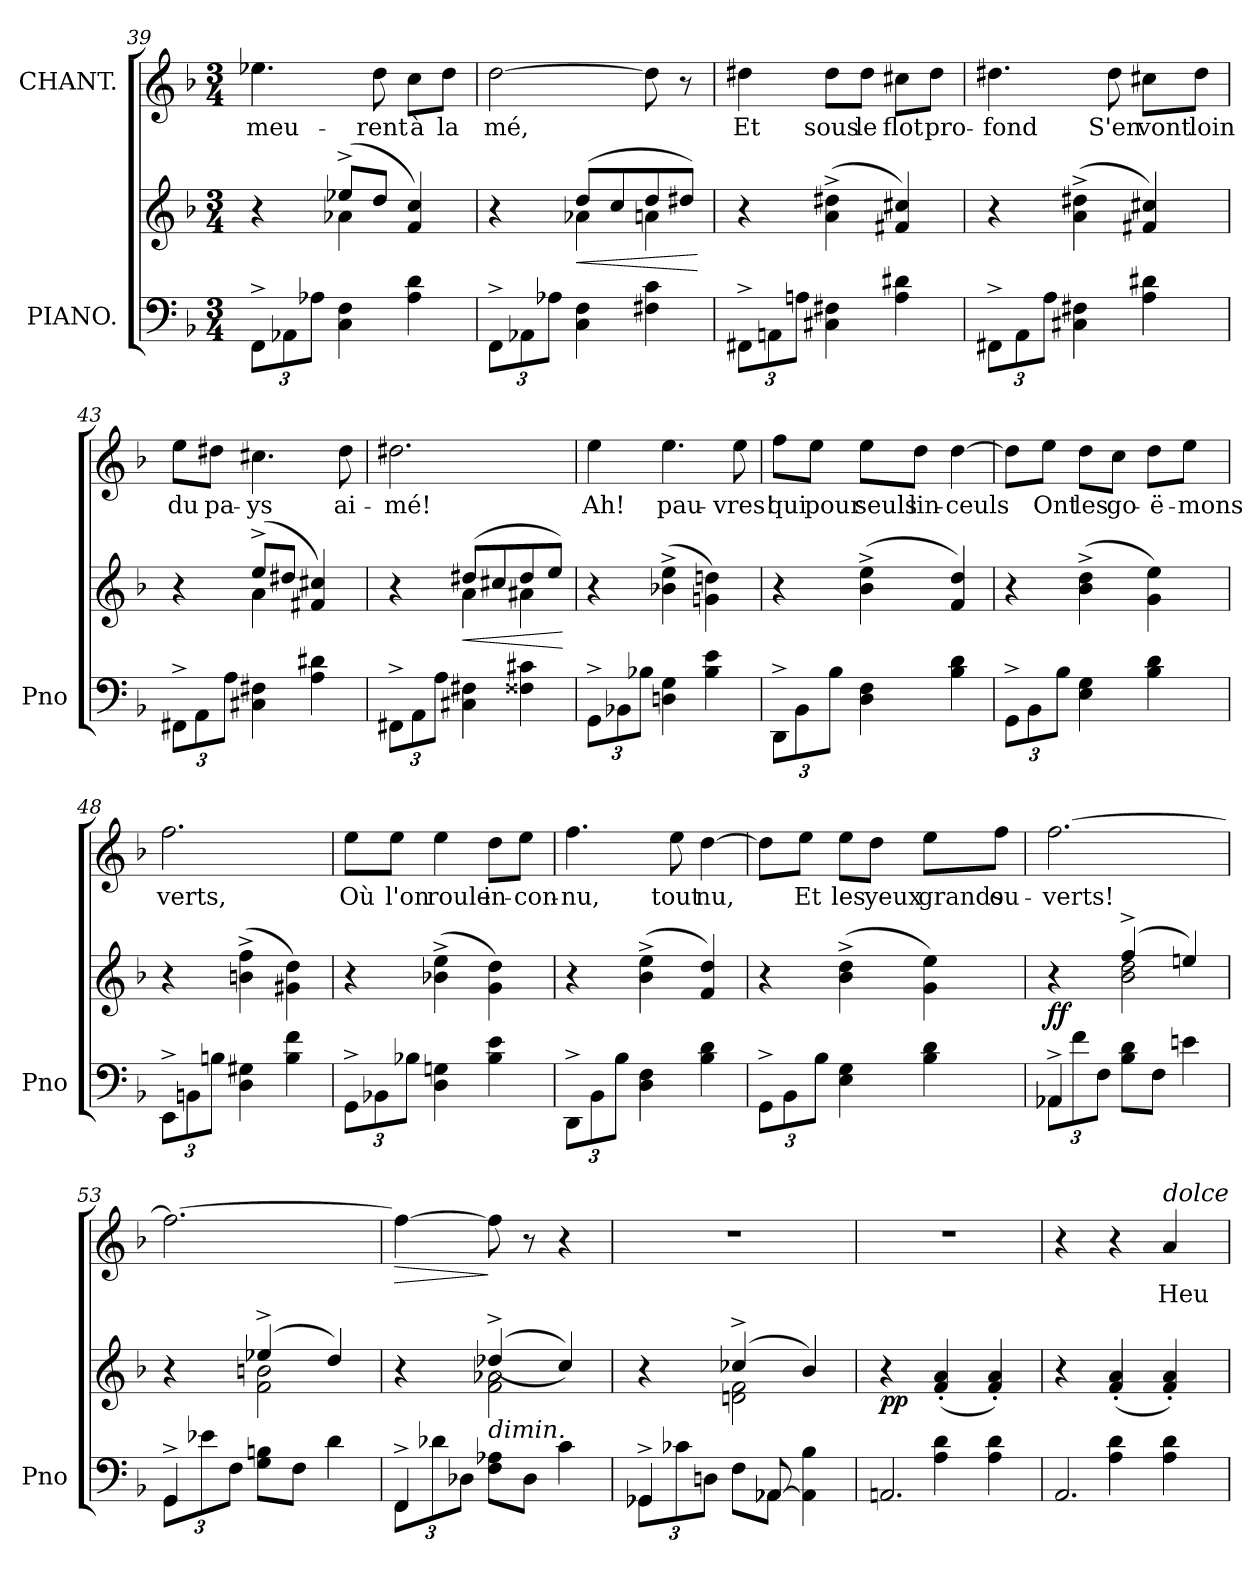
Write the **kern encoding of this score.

**kern	**kern	**dynam	**kern	**text	**dynam
*part2	*part2	*part2	*part1	*part1	*part1
*staff3	*staff2	*staff2/3	*staff1	*staff1	*staff1
*I"PIANO.	*	*	*I"CHANT.	*	*
*I'Pno	*	*	*	*	*
*clefF4	*clefG2	*	*clefG2	*	*
*k[b-]	*k[b-]	*	*k[b-]	*	*
*M3/4	*M3/4	*	*M3/4	*	*
*Xbrackettup	*	*	*	*	*
=39	=39	=39	=39	=39	=39
*	*^	*	*	*	*
!	!	!	!	!	!LO:LY:b	!
12FF^\L	4r	4ryy	.	4.ee-X\	meu-	.
12AA-X\	.	.	.	.	.	.
12A-X\J	.	.	.	.	.	.
4C\ 4F\	(>8ee-X^/L	4a-X\	.	.	.	.
!	!	!	!	!	!LO:LY:b	!
.	8dd/J	.	.	8dd\	-rent	.
!	!	!	!	!	!LO:LY:b	!
4A-\ 4d\	4f/ 4cc/)	4ryy	.	8cc\L	à	.
!	!	!	!	!	!LO:LY:b	!
.	.	.	.	8dd\J	la	.
=40	=40	=40	=40	=40	=40	=40
!	!	!	!	!	!LO:LY:b	!
12FF^\L	4r	4ryy	.	[2dd\	mé,	.
12AA-X\	.	.	.	.	.	.
12A-X\J	.	.	.	.	.	.
!	!	!	!LO:HP:b	!	!	!
4C\ 4F\	(>8dd/L	4a-X\	<	.	.	.
.	8cc/	.	.	.	.	.
4F#X\ 4c\	8dd/	4an\	.	8dd\]	.	.
.	8dd#X/J)	.	.	8r	.	.
*	*v	*v	*	*	*	*
.	.	[	.	.	.
!!LO:LB:g=z
=41	=41	=41	=41	=41	=41
!	!	!	!	!LO:LY:b	!
12FF#X^\L	4r	.	4dd#X\	Et	.
12AAn\	.	.	.	.	.
12An\J	.	.	.	.	.
!	!	!	!	!LO:LY:b	!
4C#X\ 4F#X\	(>4a\^ 4dd#X\^	.	8dd#\L	sous	.
!	!	!	!	!LO:LY:b	!
.	.	.	8dd#\J	le	.
!	!	!	!	!LO:LY:b	!
4A\ 4d#X\	4f#X/ 4cc#X/)	.	8cc#X\L	flot	.
!	!	!	!	!LO:LY:b	!
.	.	.	8dd#\J	pro-	.
=42	=42	=42	=42	=42	=42
!	!	!	!	!LO:LY:b	!
12FF#X^\L	4r	.	4.dd#X\	-fond	.
12AA\	.	.	.	.	.
12A\J	.	.	.	.	.
4C#X\ 4F#X\	(>4a\^ 4dd#X\^	.	.	.	.
!	!	!	!	!LO:LY:b	!
.	.	.	8dd#\	S'en	.
!	!	!	!	!LO:LY:b	!
4A\ 4d#X\	4f#X/ 4cc#X/)	.	8cc#X\L	vont	.
!	!	!	!	!LO:LY:b	!
.	.	.	8dd#\J	loin	.
=43	=43	=43	=43	=43	=43
*	*^	*	*	*	*
!	!	!	!	!	!LO:LY:b	!
12FF#X^\L	4r	4ryy	.	8ee\L	du	.
12AA\	.	.	.	.	.	.
!	!	!	!	!	!LO:LY:b	!
.	.	.	.	8dd#X\J	pa-	.
12A\J	.	.	.	.	.	.
!	!	!	!	!	!LO:LY:b	!
4C#X\ 4F#X\	(>8ee^/L	4a\	.	4.cc#X\	-ys	.
.	8dd#X/J	.	.	.	.	.
4A\ 4d#X\	4f#X/ 4cc#X/)	4ryy	.	.	.	.
!	!	!	!	!	!LO:LY:b	!
.	.	.	.	8dd#\	ai-	.
=44	=44	=44	=44	=44	=44	=44
!	!	!	!	!	!LO:LY:b	!
12FF#X^\L	4r	4ryy	.	2.dd#X\	-mé!	.
12AA\	.	.	.	.	.	.
12A\J	.	.	.	.	.	.
!	!	!	!LO:HP:b	!	!	!
4C#X\ 4F#X\	(>8dd#X/L	4a\	<	.	.	.
.	8cc#X/	.	.	.	.	.
4F##X\ 4c#X\	8dd#/	4a#X\	.	.	.	.
.	8ee/J)	.	.	.	.	.
*	*v	*v	*	*	*	*
.	.	[	.	.	.
!!LO:PB:g=z
=45	=45	=45	=45	=45	=45
!	!	!	!	!LO:LY:b	!LO:DY:a
!	!	!	!	!	!LO:DY:n=1:a
12GG^\L	4r	.	4ee\	Ah!	other-dynamics f
12BB-X\	.	.	.	.	.
12B-X\J	.	.	.	.	.
!	!	!	!	!LO:LY:b	!
4Dn\ 4G\	(>4b-X\^ 4ee\^	.	4.ee\	pau-	.
4B-\ 4e\	4gn\ 4ddn\)	.	.	.	.
!	!	!	!	!LO:LY:b	!
.	.	.	8ee\	-vres!	.
=46	=46	=46	=46	=46	=46
!	!	!	!	!LO:LY:b	!
12DD^\L	4r	.	8ff\L	qui	.
12BB-\	.	.	.	.	.
!	!	!	!	!LO:LY:b	!
.	.	.	8ee\J	pour	.
12B-\J	.	.	.	.	.
!	!	!	!	!LO:LY:b	!
4D\ 4F\	(>4b-\^ 4ee\^	.	8ee\L	seuls	.
!	!	!	!	!LO:LY:b	!
.	.	.	8dd\J	lin-	.
!	!	!	!	!LO:LY:b	!
4B-\ 4d\	4f/ 4dd/)	.	[4dd\	-ceuls	.
=47	=47	=47	=47	=47	=47
12GG^\L	4r	.	8dd\L]	.	.
12BB-\	.	.	.	.	.
!	!	!	!	!LO:LY:b	!
.	.	.	8ee\J	Ont	.
12B-\J	.	.	.	.	.
!	!	!	!	!LO:LY:b	!
4E\ 4G\	(>4b-\^ 4dd\^	.	8dd\L	les	.
!	!	!	!	!LO:LY:b	!
.	.	.	8cc\J	go-	.
!	!	!	!	!LO:LY:b	!
4B-\ 4d\	4g\ 4ee\)	.	8dd\L	-ë-	.
!	!	!	!	!LO:LY:b	!
.	.	.	8ee\J	-mons	.
!!LO:LB:g=z
=48	=48	=48	=48	=48	=48
!	!	!	!	!LO:LY:b	!
12EE^\L	4r	.	2.ff\	verts,	.
12BBn\	.	.	.	.	.
12Bn\J	.	.	.	.	.
4D\ 4G#X\	(>4bn\^ 4ff\^	.	.	.	.
4B\ 4f\	4g#X\ 4dd\)	.	.	.	.
=49	=49	=49	=49	=49	=49
!	!	!	!	!LO:LY:b	!
12GG^\L	4r	.	8ee\L	Où	.
12BB-X\	.	.	.	.	.
!	!	!	!	!LO:LY:b	!
.	.	.	8ee\J	l'on	.
12B-X\J	.	.	.	.	.
!	!	!	!	!LO:LY:b	!
4D\ 4Gn\	(>4b-X\^ 4ee\^	.	4ee\	roule	.
!	!	!	!	!LO:LY:b	!
4B-\ 4e\	4g\ 4dd\)	.	8dd\L	in-	.
!	!	!	!	!LO:LY:b	!
.	.	.	8ee\J	-con-	.
=50	=50	=50	=50	=50	=50
!	!	!	!	!LO:LY:b	!
12DD^\L	4r	.	4.ff\	-nu,	.
12BB-\	.	.	.	.	.
12B-\J	.	.	.	.	.
4D\ 4F\	(>4b-\^ 4ee\^	.	.	.	.
!	!	!	!	!LO:LY:b	!
.	.	.	8ee\	tout	.
!	!	!	!	!LO:LY:b	!
4B-\ 4d\	4f/ 4dd/)	.	[4dd\	nu,	.
=51	=51	=51	=51	=51	=51
12GG^\L	4r	.	8dd\L]	.	.
12BB-\	.	.	.	.	.
!	!	!	!	!LO:LY:b	!
.	.	.	8ee\J	Et	.
12B-\J	.	.	.	.	.
!	!	!	!	!LO:LY:b	!
4E\ 4G\	(>4b-\^ 4dd\^	.	8ee\L	les	.
!	!	!	!	!LO:LY:b	!
.	.	.	8dd\J	yeux	.
!	!	!	!	!LO:LY:b	!
4B-\ 4d\	4g\ 4ee\)	.	8ee\L	grands	.
!	!	!	!	!LO:LY:b	!
.	.	.	8ff\J	ou-	.
!!LO:LB:g=z
=52	=52	=52	=52	=52	=52
*^	*^	*	*	*	*
!	!	!	!	!LO:DY:b	!	!LO:LY:b	!
12AA-X^\L	4AA-/	4r	4ryy	ff	[2.ff\	-verts!	.
12f\	.	.	.	.	.	.	.
12F\J	.	.	.	.	.	.	.
8B-\ 8d\L	2ryy	(>4ff^/	2b-\ 2dd\	.	.	.	.
8F\J	.	.	.	.	.	.	.
4en\	.	4een/)	.	.	.	.	.
=53	=53	=53	=53	=53	=53	=53	=53
12GG^\L	4GG/	4r	4ryy	.	2.ff\_	.	.
12e-X\	.	.	.	.	.	.	.
12F\J	.	.	.	.	.	.	.
8G\ 8Bn\L	2ryy	(>4ee-X^/	2f\ 2bn\	.	.	.	.
8F\J	.	.	.	.	.	.	.
4d\	.	4dd/)	.	.	.	.	.
=54	=54	=54	=54	=54	=54	=54	=54
!	!	!	!	!	!	!	!LO:HP:b
12FF^\L	4FF/	4r	4ryy	.	4ff\_	.	>
12d-X\	.	.	.	.	.	.	.
12D-X\J	.	.	.	.	.	.	.
!	!	!LO:TX:b:i:t=dimin.	!	!	!	!	!
8F\ 8A-X\L	2ryy	(>(>4dd-X^/	2f\ 2a-X\	.	8ff\]	.	]
8D-\J	.	.	.	.	8r	.	.
4c\	.	4cc/))	.	.	4r	.	.
=55	=55	=55	=55	=55	=55	=55	=55
12GG-X^\L	4GG-/	4r	4ryy	.	2.r	.	.
12c-X\	.	.	.	.	.	.	.
12Dn\J	.	.	.	.	.	.	.
8F\L	8ryy	(>4cc-X^/	2dn\ 2f\	.	.	.	.
[8AA-X\J	8AA-/	.	.	.	.	.	.
4AA-\] 4B-\	4ryy	4b-/)	.	.	.	.	.
*	*	*v	*v	*	*	*	*
!!LO:LB:g=z
=56	=56	=56	=56	=56	=56	=56
!	!	!	!LO:DY:b	!	!	!
2.AAn/	4ryy	4r	pp	2.r	.	.
.	4A\ 4d\	(<4f/' 4a/'	.	.	.	.
.	4A\ 4d\	4f/' 4a/')	.	.	.	.
=57	=57	=57	=57	=57	=57	=57
2.AA/	4ryy	4r	.	4r	.	.
.	4A\ 4d\	(<4f/' 4a/'	.	4r	.	.
!	!	!	!	!LO:TX:a:i:t=dolce	!	!
!	!	!	!	!	!LO:LY:b	!
.	4A\ 4d\	4f/' 4a/')	.	4a/	Heu-	.
*v	*v	*	*	*	*	*
=	=	=	=	=	=
*-	*-	*-	*-	*-	*-
